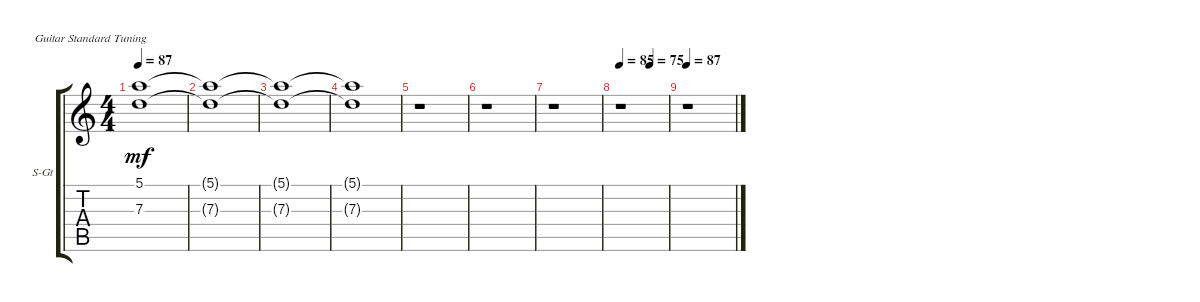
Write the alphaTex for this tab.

\bracketExtendMode groupsimilarinstruments
\firstSystemTrackNameOrientation horizontal
\otherSystemsTrackNameOrientation horizontal
\track ("Strings" "S-Gt") {instrument stringensemble2}
\staff {score tabs}
\tuning (E4 B3 G3 D3 A2 E2)
\displaytranspose 12
\ts (4 4)
\tempo 87
\clef g2
\ks c
(5.1 7.3).1{dy mf} |
(5.1{t} 7.3{t}).1 |
(5.1{t} 7.3{t}).1 |
(5.1{t} 7.3{t}).1 |
r.1 |
r.1 |
r.1 |
\tempo 85
\tempo (75 0.625)
r.1 |
\tempo 87
r.1
